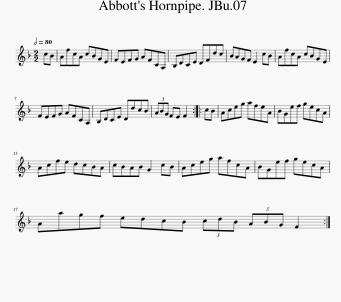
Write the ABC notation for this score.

X:1
L:1/8
Q:1/2=80
M:2/2
I:linebreak $
K:F
V:1 treble
V:1
 cB | AfcA cBGE | FEFG AFCA, | B,DCE DFdc | BAGF E2 cB | %5
 AfcA cBGE |$ FEFG AFCA, | B,DCE DdcB | (3ABG FE F2 :: cB | %10
 Aceg afeA | BGef gecA |$ Acfe dcBA | cBAB G2 cB | Aceg afcA | %15
 BGef gecA |$ Aagf edcB (3cdB (3ABG F2 :| %17
